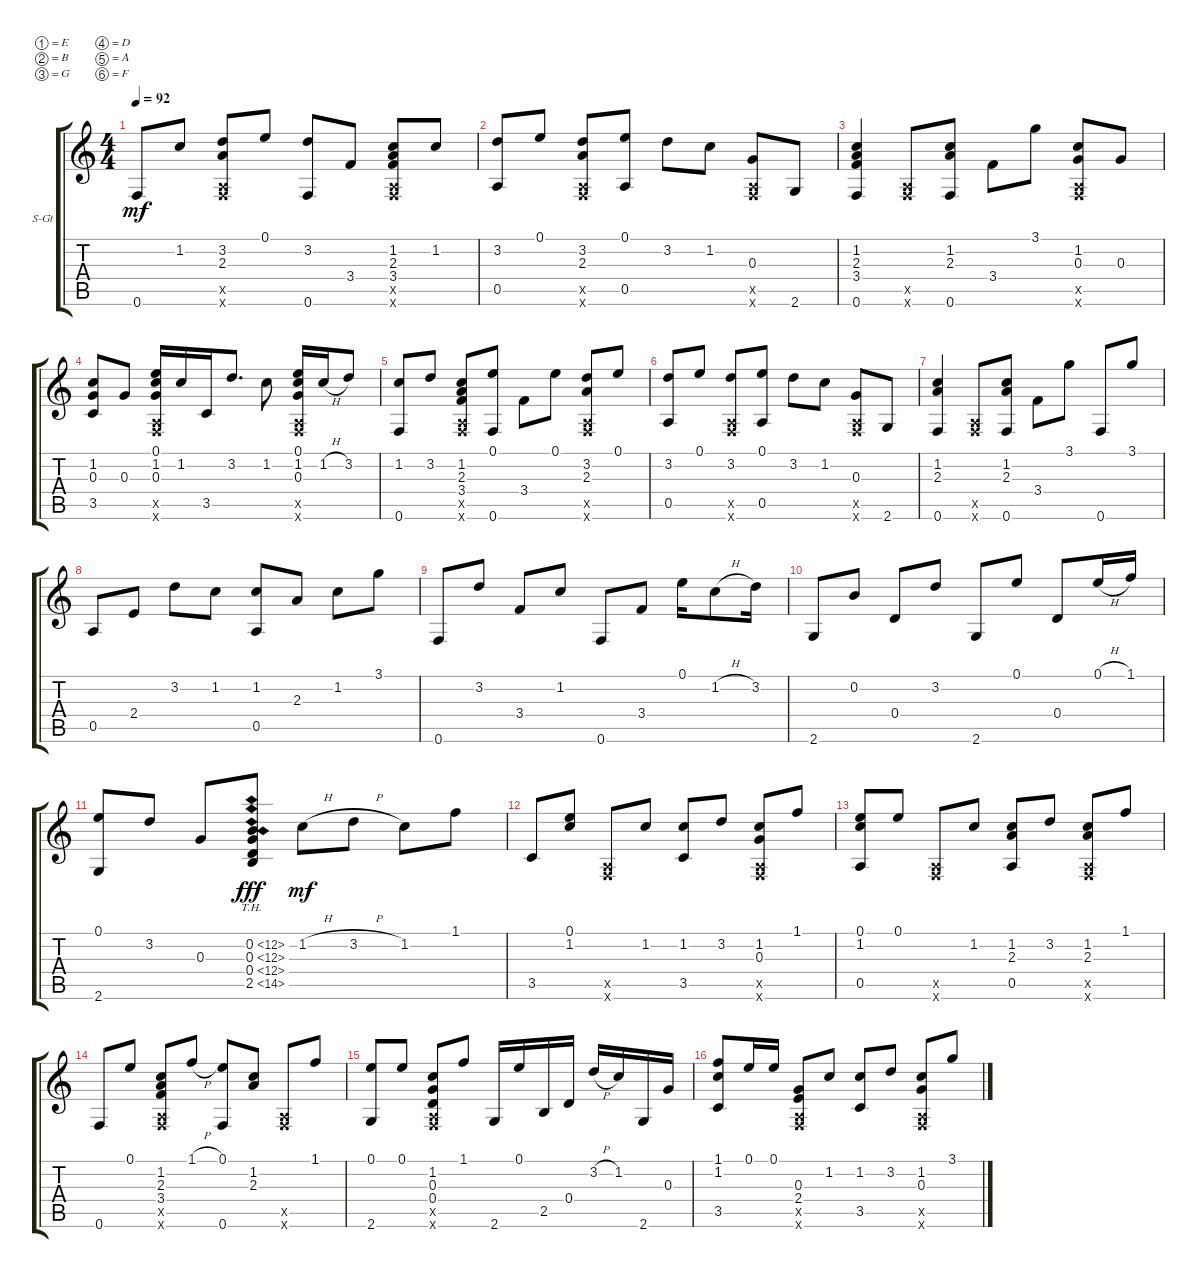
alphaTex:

\defaultSystemsLayout 4
\bracketExtendMode groupsimilarinstruments
\firstSystemTrackNameOrientation horizontal
\otherSystemsTrackNameOrientation horizontal
\track ("Steel Guitar" "S-Gt") {instrument acousticguitarsteel}
\staff {score tabs}
\tuning (E4 B3 G3 D3 A2 F2)
\ts (4 4)
\tempo 92
\clef g2
\ks c
0.6.8{dy mf} 1.2.8 (3.2 0.6{x} 0.5{x} 2.3).8 0.1.8 (3.2 0.6).8 3.4.8 (1.2 0.6{x} 0.5{x} 2.3 3.4).8 1.2.8 |
(0.5 3.2).8 0.1.8 (3.2 0.6{x} 0.5{x} 2.3).8 (0.1 0.5).8 3.2.8 1.2.8 (0.3 0.6{x} 0.5{x}).8 2.6.8 |
(1.2 2.3 3.4 0.6).4 (0.5{x} 0.6{x}).8 (1.2 2.3 0.6).8 3.4.8 3.1.8 (1.2 0.6{x} 0.5{x} 0.3).8 0.3.8 |
(3.5 1.2 0.3).8 0.3.8 (0.1 0.6{x} 0.5{x} 1.2 0.3).16 1.2.16 3.5.16 3.2.8{d} 1.2.8 (0.1 0.6{x} 0.5{x} 1.2 0.3).16 1.2{h}.16 3.2.8 |
(0.6 1.2).8 3.2.8 (1.2 0.6{x} 0.5{x} 2.3 3.4).8 (0.6 0.1).8 3.4.8 0.1.8 (3.2 0.5{x} 0.6{x} 2.3).8 0.1.8 |
(0.5 3.2).8 0.1.8 (3.2 0.6{x} 0.5{x}).8 (0.1 0.5).8 3.2.8 1.2.8 (0.5{x} 0.6{x} 0.3).8 2.6.8 |
(0.6 1.2 2.3).4 (0.5{x} 0.6{x}).8 (1.2 2.3 0.6).8 3.4.8 3.1.8 0.6.8 3.1.8 |
0.5.8 2.4.8 3.2.8 1.2.8 (1.2 0.5).8 2.3.8 1.2.8 3.1.8 |
0.6.8 3.2.8 3.4.8 1.2.8 0.6.8 3.4.8 0.1.16 1.2{h}.8 3.2.16 |
2.6.8 0.2.8 0.4.8 3.2.8 2.6.8 0.1.8 0.4.8 0.1{h}.16 1.1.16 |
(2.6 0.1).8 3.2.8 0.3.8 (0.2{th 12} 0.3{th 12} 0.4{th 12} 2.5{th 12}).8{dy fff} 1.2{h}.8{dy mf} 3.2{h}.8 1.2.8 1.1.8 |
3.5.8 (0.1 1.2).8 (0.6{x} 0.5{x}).8 1.2.8 (1.2 3.5).8 3.2.8 (1.2 0.3 0.6{x} 0.5{x}).8 1.1.8 |
(0.1 1.2 0.5).8 0.1.8 (0.6{x} 0.5{x}).8 1.2.8 (1.2 2.3 0.5).8 3.2.8 (1.2 2.3 0.6{x} 0.5{x}).8 1.1.8 |
0.6.8 0.1.8 (1.2 2.3 3.4 0.6{x} 0.5{x}).8 1.1{h}.8 (0.1 0.6).8 (1.2 2.3).8 (0.6{x} 0.5{x}).8 1.1.8 |
(0.1 2.6).8 0.1.8 (1.2 0.6{x} 0.5{x} 0.3 0.4).8 1.1.8 2.6.16 0.1.16 2.5.16 0.4.16 3.2{h}.16 1.2.16 2.6.16 0.3.16 |
(1.1 3.5 1.2).8 0.1.16 0.1.16 (0.6{x} 0.5{x} 2.4 0.3).8 1.2.8 (1.2 3.5).8 3.2.8 (1.2 0.6{x} 0.5{x} 0.3).8 3.1.8
